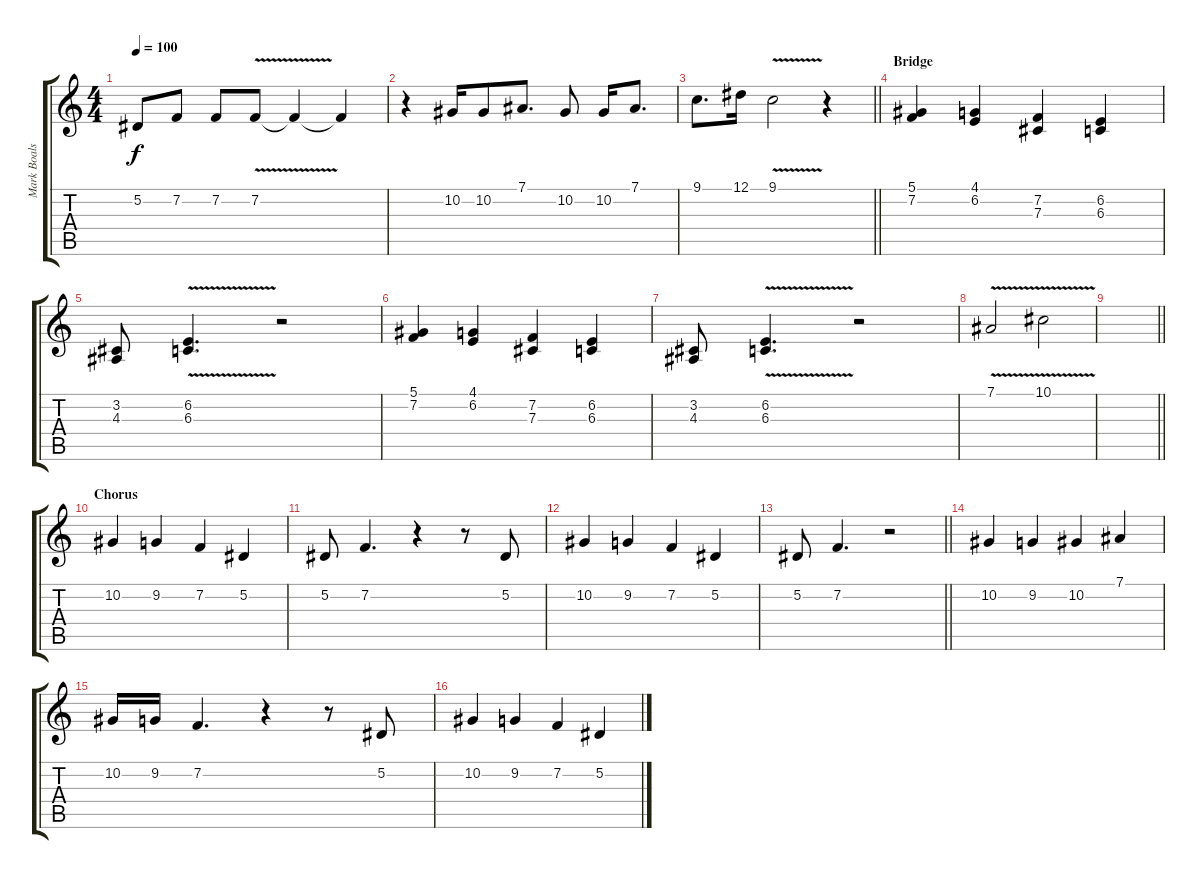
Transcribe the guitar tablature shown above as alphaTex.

\track ("Mark Boals" "Mark Boals") {instrument lead2sawtooth}
\staff {score tabs}
\tuning (Eb4 Bb3 Gb3 Db3 Ab2 Eb2) {hide}
\ts (4 4)
\tempo 100
\clef g2
\ks c
5.2.8{dy f} 7.2.8 7.2.8 7.2{v}.8 7.2{t}.4 7.2{t}.4 |
r.4 10.2.16 10.2.8 7.1.8{d} 10.2.8 10.2.16 7.1.8{d} |
\barLineRight lightlight
9.1.8{d} 12.1.16 9.1{v}.2 r.4 |
\section ("" "Bridge")
(5.1 7.2).4 (4.1 6.2).4 (7.2 7.3).4 (6.2 6.3).4 |
(3.2 4.3).8 (6.2{v} 6.3{v}).4{d} r.2 |
(5.1 7.2).4 (4.1 6.2).4 (7.2 7.3).4 (6.2 6.3).4 |
(3.2 4.3).8 (6.2{v} 6.3{v}).4{d} r.2 |
7.1{v}.2 10.1{v}.2 |
\barLineRight lightlight
|
\section ("" "Chorus")
10.2.4 9.2.4 7.2.4 5.2.4 |
5.2.8 7.2.4{d} r.4 r.8 5.2.8 |
10.2.4 9.2.4 7.2.4 5.2.4 |
\barLineRight lightlight
5.2.8 7.2.4{d} r.2 |
10.2.4 9.2.4 10.2.4 7.1.4 |
10.2.16 9.2.16 7.2.4{d} r.4 r.8 5.2.8 |
10.2.4 9.2.4 7.2.4 5.2.4
